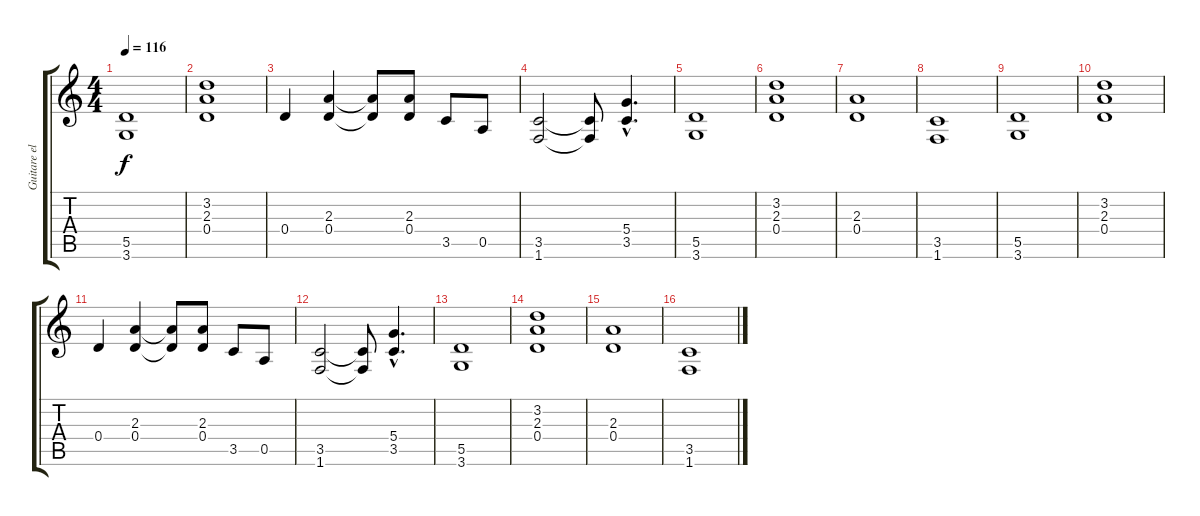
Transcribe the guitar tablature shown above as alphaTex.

\track ("Guitare elec" "Guitare el") {instrument electricguitarclean}
\staff {score tabs}
\tuning (E4 B3 G3 D3 A2 E2) {hide}
\ts (4 4)
\tempo 116
\clef g2
\ks c
(5.5 3.6).1{dy f} |
(3.2 2.3 0.4).1 |
0.4.4 (2.3 0.4).4 (2.3{t} 0.4{t}).8 (2.3 0.4).8 3.5.8 0.5.8 |
(3.5 1.6).2 (3.5{t} 1.6{t}).8 (5.4{hac} 3.5{hac}).4{d} |
(5.5 3.6).1 |
(3.2 2.3 0.4).1 |
(2.3 0.4).1 |
(3.5 1.6).1 |
(5.5 3.6).1 |
(3.2 2.3 0.4).1 |
0.4.4 (2.3 0.4).4 (2.3{t} 0.4{t}).8 (2.3 0.4).8 3.5.8 0.5.8 |
(3.5 1.6).2 (3.5{t} 1.6{t}).8 (5.4{hac} 3.5{hac}).4{d} |
(5.5 3.6).1 |
(3.2 2.3 0.4).1 |
(2.3 0.4).1 |
(3.5 1.6).1
